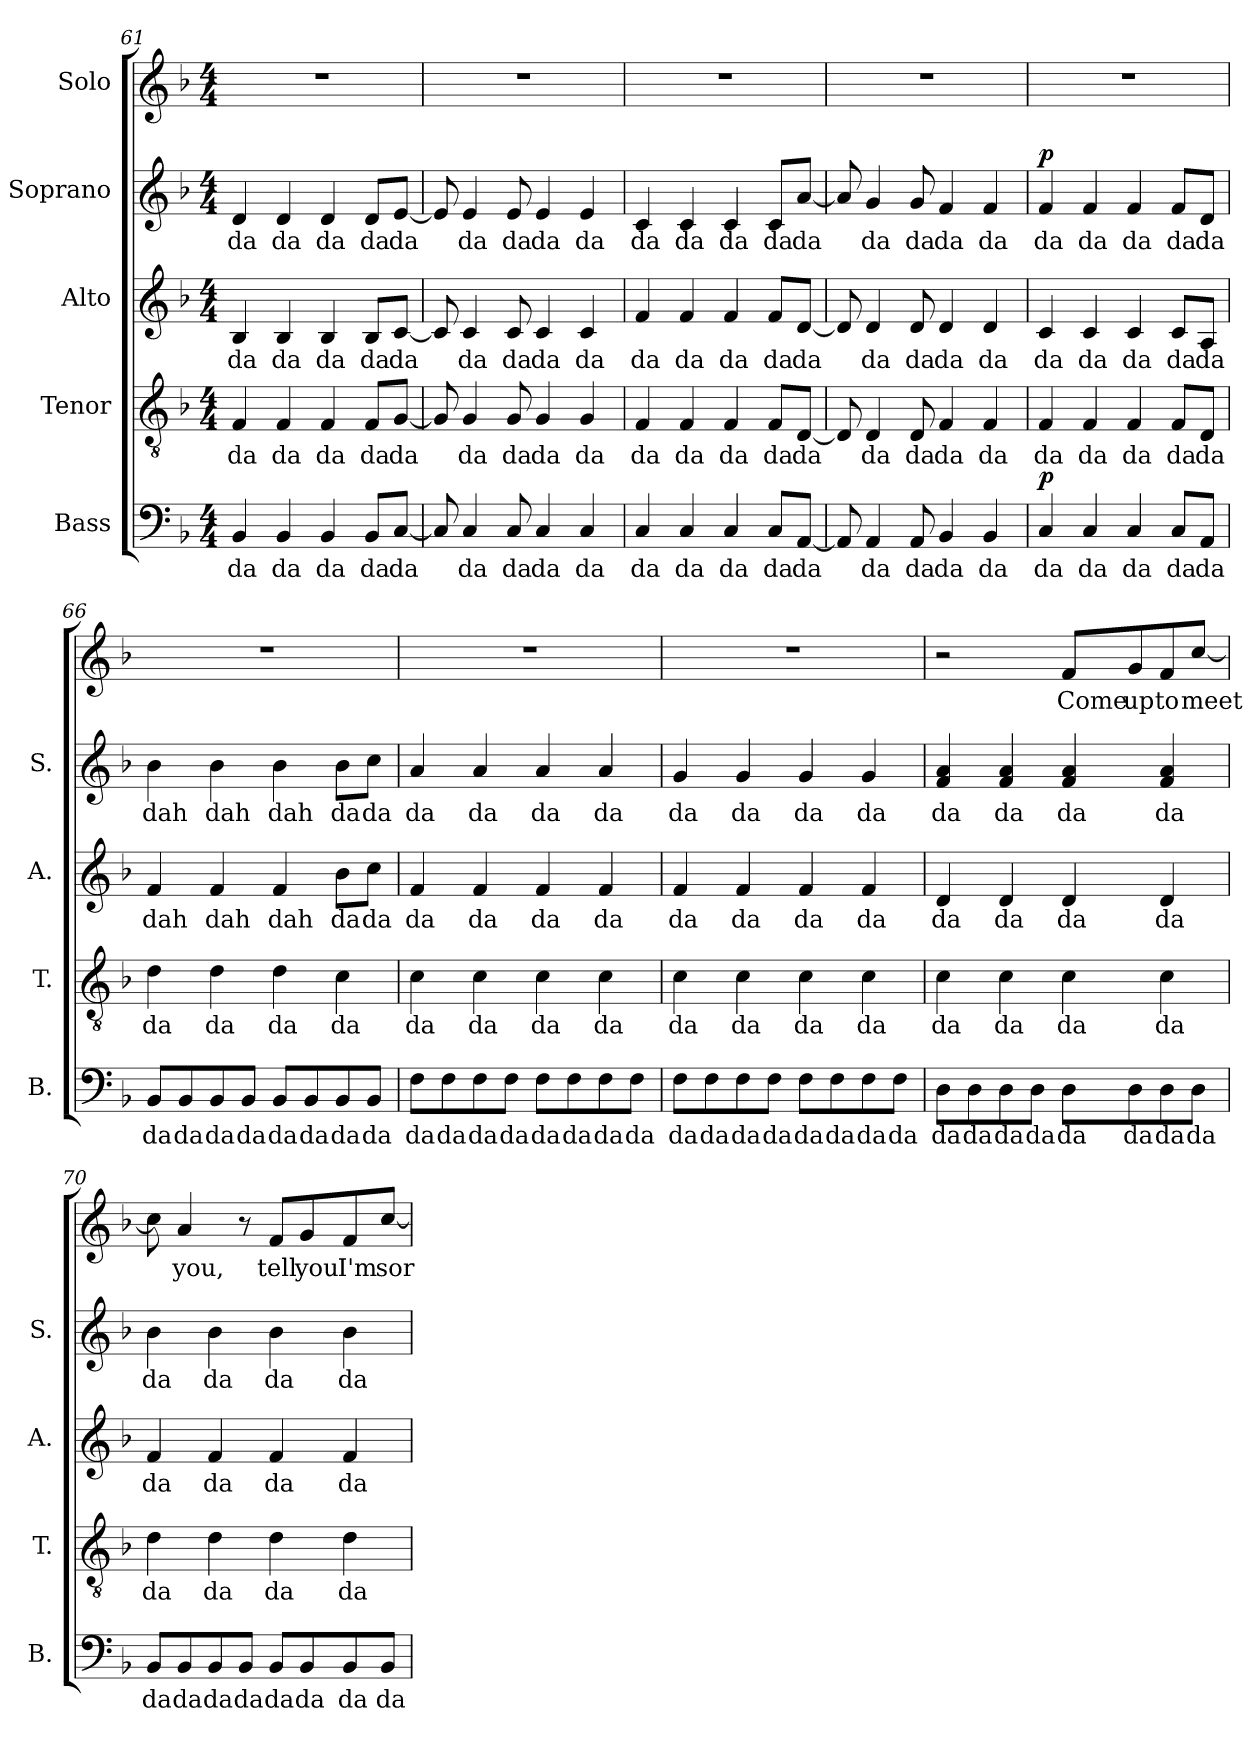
**kern	**text	**dynam	**kern	**text	**kern	**text	**kern	**text	**dynam	**kern	**text
*part5	*part5	*part5	*part4	*part4	*part3	*part3	*part2	*part2	*part2	*part1	*part1
*staff5	*staff5	*staff5	*staff4	*staff4	*staff3	*staff3	*staff2	*staff2	*staff2	*staff1	*staff1
*I"Bass	*	*	*I"Tenor	*	*I"Alto	*	*I"Soprano	*	*	*I"Solo	*
*I'B.	*	*	*I'T.	*	*I'A.	*	*I'S.	*	*	*	*
*clefF4	*	*	*clefGv2	*	*clefG2	*	*clefG2	*	*	*clefG2	*
*k[b-]	*	*	*k[b-]	*	*k[b-]	*	*k[b-]	*	*	*k[b-]	*
*M4/4	*	*	*M4/4	*	*M4/4	*	*M4/4	*	*	*M4/4	*
=61	=61	=61	=61	=61	=61	=61	=61	=61	=61	=61	=61
!	!LO:LY:b	!	!	!LO:LY:b	!	!LO:LY:b	!	!LO:LY:b	!	!	!
4BB-/	da	.	4F/	da	4B-/	da	4d/	da	.	1r	.
!	!LO:LY:b	!	!	!LO:LY:b	!	!LO:LY:b	!	!LO:LY:b	!	!	!
4BB-/	da	.	4F/	da	4B-/	da	4d/	da	.	.	.
!	!LO:LY:b	!	!	!LO:LY:b	!	!LO:LY:b	!	!LO:LY:b	!	!	!
4BB-/	da	.	4F/	da	4B-/	da	4d/	da	.	.	.
!	!LO:LY:b	!	!	!LO:LY:b	!	!LO:LY:b	!	!LO:LY:b	!	!	!
8BB-/L	da	.	8F/L	da	8B-/L	da	8d/L	da	.	.	.
!	!LO:LY:b	!	!	!LO:LY:b	!	!LO:LY:b	!	!LO:LY:b	!	!	!
[8C/J	da	.	[8G/J	da	[8c/J	da	[8e/J	-da	.	.	.
=62	=62	=62	=62	=62	=62	=62	=62	=62	=62	=62	=62
8C/]	.	.	8G/]	.	8c/]	.	8e/]	.	.	1r	.
!	!LO:LY:b	!	!	!LO:LY:b	!	!LO:LY:b	!	!LO:LY:b	!	!	!
4C/	da	.	4G/	da	4c/	da	4e/	da	.	.	.
!	!LO:LY:b	!	!	!LO:LY:b	!	!LO:LY:b	!	!LO:LY:b	!	!	!
8C/	da	.	8G/	da	8c/	da	8e/	da	.	.	.
!	!LO:LY:b	!	!	!LO:LY:b	!	!LO:LY:b	!	!LO:LY:b	!	!	!
4C/	da	.	4G/	da	4c/	da	4e/	da	.	.	.
!	!LO:LY:b	!	!	!LO:LY:b	!	!LO:LY:b	!	!LO:LY:b	!	!	!
4C/	da	.	4G/	da	4c/	da	4e/	da	.	.	.
!!LO:LB:g=z
=63	=63	=63	=63	=63	=63	=63	=63	=63	=63	=63	=63
!	!LO:LY:b	!	!	!LO:LY:b	!	!LO:LY:b	!	!LO:LY:b	!	!	!
4C/	da	.	4F/	da	4f/	da	4c/	da	.	1r	.
!	!LO:LY:b	!	!	!LO:LY:b	!	!LO:LY:b	!	!LO:LY:b	!	!	!
4C/	da	.	4F/	da	4f/	da	4c/	da	.	.	.
!	!LO:LY:b	!	!	!LO:LY:b	!	!LO:LY:b	!	!LO:LY:b	!	!	!
4C/	da	.	4F/	da	4f/	da	4c/	da	.	.	.
!	!LO:LY:b	!	!	!LO:LY:b	!	!LO:LY:b	!	!LO:LY:b	!	!	!
8C/L	da	.	8F/L	da	8f/L	da	8c/L	da	.	.	.
!	!LO:LY:b	!	!	!LO:LY:b	!	!LO:LY:b	!	!LO:LY:b	!	!	!
[8AA/J	da	.	[8D/J	da	[8d/J	da	[8a/J	-da	.	.	.
=64	=64	=64	=64	=64	=64	=64	=64	=64	=64	=64	=64
8AA/]	.	.	8D/]	.	8d/]	.	8a/]	.	.	1r	.
!	!LO:LY:b	!	!	!LO:LY:b	!	!LO:LY:b	!	!LO:LY:b	!	!	!
4AA/	da	.	4D/	da	4d/	da	4g/	da	.	.	.
!	!LO:LY:b	!	!	!LO:LY:b	!	!LO:LY:b	!	!LO:LY:b	!	!	!
8AA/	da	.	8D/	da	8d/	da	8g/	da	.	.	.
!	!LO:LY:b	!	!	!LO:LY:b	!	!LO:LY:b	!	!LO:LY:b	!	!	!
4BB-/	da	.	4F/	da	4d/	da	4f/	da	.	.	.
!	!LO:LY:b	!	!	!LO:LY:b	!	!LO:LY:b	!	!LO:LY:b	!	!	!
4BB-/	da	.	4F/	da	4d/	da	4f/	da	.	.	.
=65	=65	=65	=65	=65	=65	=65	=65	=65	=65	=65	=65
*	*	*	*	*	*	*	*	*	*	*MM75	*
!	!LO:LY:b	!LO:DY:b	!	!LO:LY:b	!	!LO:LY:b	!	!LO:LY:b	!LO:DY:b	!	!
4C/	da	p	4F/	da	4c/	da	4f/	da	p	1r	.
!	!LO:LY:b	!	!	!LO:LY:b	!	!LO:LY:b	!	!LO:LY:b	!	!	!
4C/	da	.	4F/	da	4c/	da	4f/	da	.	.	.
!	!LO:LY:b	!	!	!LO:LY:b	!	!LO:LY:b	!	!LO:LY:b	!	!	!
4C/	da	.	4F/	da	4c/	da	4f/	da	.	.	.
!	!LO:LY:b	!	!	!LO:LY:b	!	!LO:LY:b	!	!LO:LY:b	!	!	!
8C/L	da	.	8F/L	da	8c/L	da	8f/L	da	.	.	.
!	!LO:LY:b	!	!	!LO:LY:b	!	!LO:LY:b	!	!LO:LY:b	!	!	!
8AA/J	da	.	8D/J	da	8A/J	da	8d/J	da	.	.	.
=66	=66	=66	=66	=66	=66	=66	=66	=66	=66	=66	=66
!	!LO:LY:b	!	!	!LO:LY:b	!	!LO:LY:b	!	!LO:LY:b	!	!	!
8BB-/L	da	.	4d\	da	4f/	dah	4b-\	dah	.	1r	.
!	!LO:LY:b	!	!	!	!	!	!	!	!	!	!
8BB-/	da	.	.	.	.	.	.	.	.	.	.
!	!LO:LY:b	!	!	!LO:LY:b	!	!LO:LY:b	!	!LO:LY:b	!	!	!
8BB-/	da	.	4d\	da	4f/	dah	4b-\	dah	.	.	.
!	!LO:LY:b	!	!	!	!	!	!	!	!	!	!
8BB-/J	da	.	.	.	.	.	.	.	.	.	.
!	!LO:LY:b	!	!	!LO:LY:b	!	!LO:LY:b	!	!LO:LY:b	!	!	!
8BB-/L	da	.	4d\	da	4f/	dah	4b-\	dah	.	.	.
!	!LO:LY:b	!	!	!	!	!	!	!	!	!	!
8BB-/	da	.	.	.	.	.	.	.	.	.	.
!	!LO:LY:b	!	!	!LO:LY:b	!	!LO:LY:b	!	!LO:LY:b	!	!	!
8BB-/	da	.	4c\	da	8b-\L	da	8b-\L	da	.	.	.
!	!LO:LY:b	!	!	!	!	!LO:LY:b	!	!LO:LY:b	!	!	!
8BB-/J	da	.	.	.	8cc\J	da	8cc\J	da	.	.	.
!!LO:PB:g=z
=67	=67	=67	=67	=67	=67	=67	=67	=67	=67	=67	=67
!	!LO:LY:b	!	!	!LO:LY:b	!	!LO:LY:b	!	!LO:LY:b	!	!	!
8F\L	da	.	4c\	da	4f/	da	4a/	da	.	1r	.
!	!LO:LY:b	!	!	!	!	!	!	!	!	!	!
8F\	da	.	.	.	.	.	.	.	.	.	.
!	!LO:LY:b	!	!	!LO:LY:b	!	!LO:LY:b	!	!LO:LY:b	!	!	!
8F\	da	.	4c\	da	4f/	da	4a/	da	.	.	.
!	!LO:LY:b	!	!	!	!	!	!	!	!	!	!
8F\J	da	.	.	.	.	.	.	.	.	.	.
!	!LO:LY:b	!	!	!LO:LY:b	!	!LO:LY:b	!	!LO:LY:b	!	!	!
8F\L	da	.	4c\	da	4f/	da	4a/	da	.	.	.
!	!LO:LY:b	!	!	!	!	!	!	!	!	!	!
8F\	da	.	.	.	.	.	.	.	.	.	.
!	!LO:LY:b	!	!	!LO:LY:b	!	!LO:LY:b	!	!LO:LY:b	!	!	!
8F\	da	.	4c\	da	4f/	da	4a/	da	.	.	.
!	!LO:LY:b	!	!	!	!	!	!	!	!	!	!
8F\J	da	.	.	.	.	.	.	.	.	.	.
=68	=68	=68	=68	=68	=68	=68	=68	=68	=68	=68	=68
!	!LO:LY:b	!	!	!LO:LY:b	!	!LO:LY:b	!	!LO:LY:b	!	!	!
8F\L	da	.	4c\	da	4f/	da	4g/	da	.	1r	.
!	!LO:LY:b	!	!	!	!	!	!	!	!	!	!
8F\	da	.	.	.	.	.	.	.	.	.	.
!	!LO:LY:b	!	!	!LO:LY:b	!	!LO:LY:b	!	!LO:LY:b	!	!	!
8F\	da	.	4c\	da	4f/	da	4g/	da	.	.	.
!	!LO:LY:b	!	!	!	!	!	!	!	!	!	!
8F\J	da	.	.	.	.	.	.	.	.	.	.
!	!LO:LY:b	!	!	!LO:LY:b	!	!LO:LY:b	!	!LO:LY:b	!	!	!
8F\L	da	.	4c\	da	4f/	da	4g/	da	.	.	.
!	!LO:LY:b	!	!	!	!	!	!	!	!	!	!
8F\	da	.	.	.	.	.	.	.	.	.	.
!	!LO:LY:b	!	!	!LO:LY:b	!	!LO:LY:b	!	!LO:LY:b	!	!	!
8F\	da	.	4c\	da	4f/	da	4g/	da	.	.	.
!	!LO:LY:b	!	!	!	!	!	!	!	!	!	!
8F\J	da	.	.	.	.	.	.	.	.	.	.
=69	=69	=69	=69	=69	=69	=69	=69	=69	=69	=69	=69
!	!LO:LY:b	!	!	!LO:LY:b	!	!LO:LY:b	!	!LO:LY:b	!	!	!
8D\L	da	.	4c\	da	4d/	da	4f/ 4a/	da	.	2r	.
!	!LO:LY:b	!	!	!	!	!	!	!	!	!	!
8D\	da	.	.	.	.	.	.	.	.	.	.
!	!LO:LY:b	!	!	!LO:LY:b	!	!LO:LY:b	!	!LO:LY:b	!	!	!
8D\	da	.	4c\	da	4d/	da	4f/ 4a/	da	.	.	.
!	!LO:LY:b	!	!	!	!	!	!	!	!	!	!
8D\J	da	.	.	.	.	.	.	.	.	.	.
!	!LO:LY:b	!	!	!LO:LY:b	!	!LO:LY:b	!	!LO:LY:b	!	!	!LO:LY:b
8D\L	da	.	4c\	da	4d/	da	4f/ 4a/	da	.	8f/L	Come
!	!LO:LY:b	!	!	!	!	!	!	!	!	!	!LO:LY:b
8D\	da	.	.	.	.	.	.	.	.	8g/	up
!	!LO:LY:b	!	!	!LO:LY:b	!	!LO:LY:b	!	!LO:LY:b	!	!	!LO:LY:b
8D\	da	.	4c\	da	4d/	da	4f/ 4a/	da	.	8f/	to
!	!LO:LY:b	!	!	!	!	!	!	!	!	!	!LO:LY:b
8D\J	da	.	.	.	.	.	.	.	.	[8cc/J	meet
!!LO:LB:g=z
=70	=70	=70	=70	=70	=70	=70	=70	=70	=70	=70	=70
!	!LO:LY:b	!	!	!LO:LY:b	!	!LO:LY:b	!	!LO:LY:b	!	!	!
8BB-/L	da	.	4d\	da	4f/	da	4b-\	da	.	8cc\]	.
!	!LO:LY:b	!	!	!	!	!	!	!	!	!	!LO:LY:b
8BB-/	da	.	.	.	.	.	.	.	.	4a/	you,
!	!LO:LY:b	!	!	!LO:LY:b	!	!LO:LY:b	!	!LO:LY:b	!	!	!
8BB-/	da	.	4d\	da	4f/	da	4b-\	da	.	.	.
!	!LO:LY:b	!	!	!	!	!	!	!	!	!	!
8BB-/J	da	.	.	.	.	.	.	.	.	8r	.
!	!LO:LY:b	!	!	!LO:LY:b	!	!LO:LY:b	!	!LO:LY:b	!	!	!LO:LY:b
8BB-/L	da	.	4d\	da	4f/	da	4b-\	da	.	8f/L	tell
!	!LO:LY:b	!	!	!	!	!	!	!	!	!	!LO:LY:b
8BB-/	da	.	.	.	.	.	.	.	.	8g/	you
!	!LO:LY:b	!	!	!LO:LY:b	!	!LO:LY:b	!	!LO:LY:b	!	!	!LO:LY:b
8BB-/	da	.	4d\	da	4f/	da	4b-\	da	.	8f/	I'm
!	!LO:LY:b	!	!	!	!	!	!	!	!	!	!LO:LY:b
8BB-/J	da	.	.	.	.	.	.	.	.	[8cc/J	sor-
=	=	=	=	=	=	=	=	=	=	=	=
*-	*-	*-	*-	*-	*-	*-	*-	*-	*-	*-	*-
